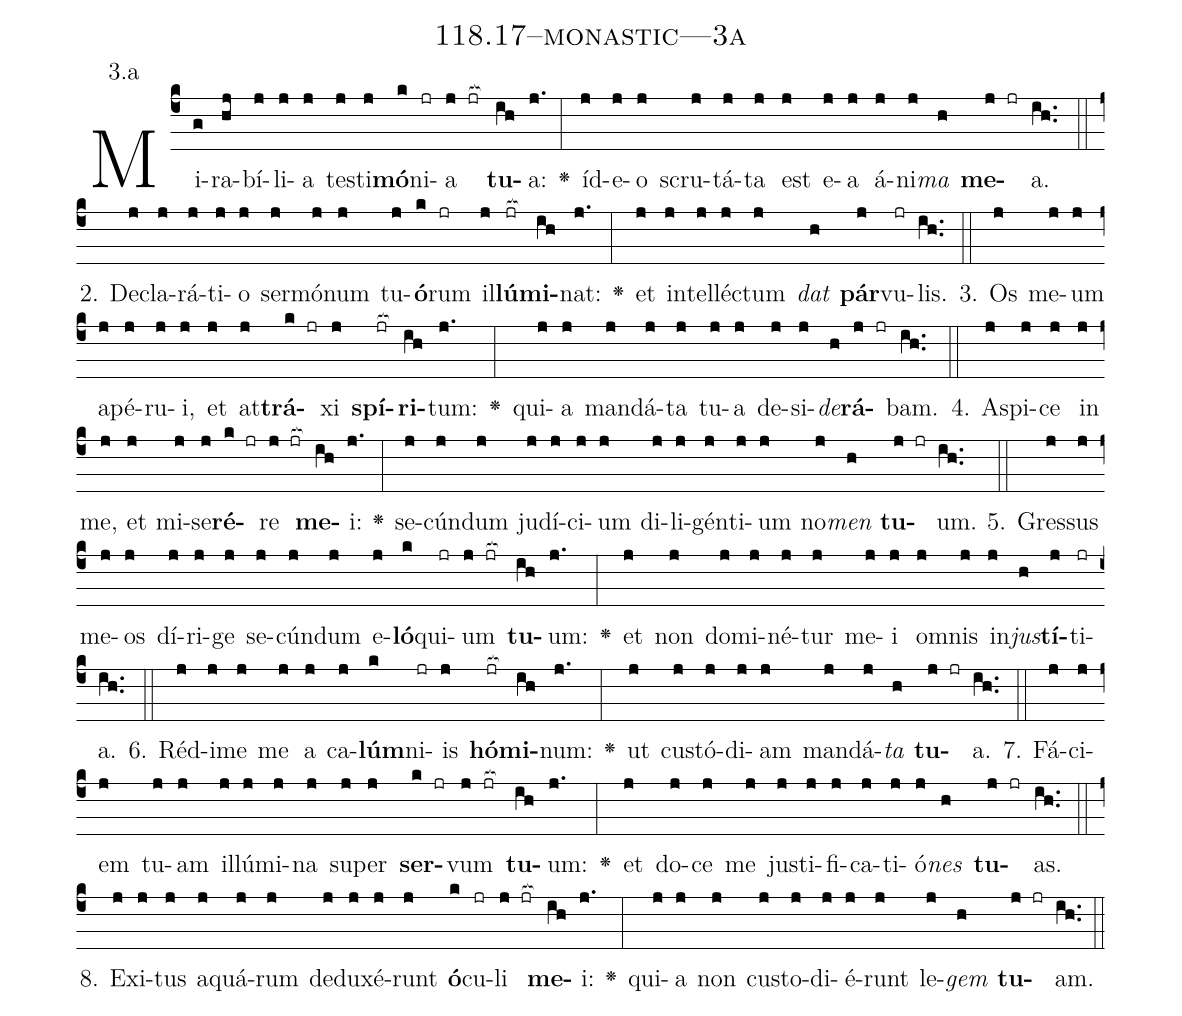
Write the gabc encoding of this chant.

name: 118.17--monastic---3a;
annotation: 3.a;
%%
(c4)Mi(g)ra(hj)bí(j)li(j)a(j) tes(j)ti(j)<b>mó</b>(k)ni(jr)a(j jr[ocb:1{]) <b>tu</b>(ih[ocb:0}])a:(j.) <v>\greheightstar</v>(:) íd(j)e(j)o(j) scru(j)tá(j)ta(j) est(j) e(j)a(j) á(j)ni(j)<i>ma</i>(h) <b>me</b>(j jr)a.(ih..) (::)
2. De(j)cla(j)rá(j)ti(j)o(j) ser(j)mó(j)num(j) tu(j)<b>ó</b>(k)rum(jr) il(j)<b>lú</b>(jr[ocb:1{])<b>mi</b>(ih[ocb:0}])nat:(j.) <v>\greheightstar</v>(:) et(j) in(j)tel(j)léc(j)tum(j) <i>dat</i>(h) <b>pár</b>(j)vu(jr)lis.(ih..) (::)
3. Os(j) me(j)um(j) a(j)pé(j)ru(j)i,(j) et(j) at(j)<b>trá</b>(k jr)xi(j) <b>spí</b>(jr[ocb:1{])<b>ri</b>(ih[ocb:0}])tum:(j.) <v>\greheightstar</v>(:) qui(j)a(j) man(j)dá(j)ta(j) tu(j)a(j) de(j)si(j)<i>de</i>(h)<b>rá</b>(j jr)bam.(ih..) (::)
4. A(j)spi(j)ce(j) in(j) me,(j) et(j) mi(j)se(j)<b>ré</b>(k jr)re(j jr[ocb:1{]) <b>me</b>(ih[ocb:0}])i:(j.) <v>\greheightstar</v>(:) se(j)cún(j)dum(j) ju(j)dí(j)ci(j)um(j) di(j)li(j)gén(j)ti(j)um(j) no(j)<i>men</i>(h) <b>tu</b>(j jr)um.(ih..) (::)
5. Gres(j)sus(j) me(j)os(j) dí(j)ri(j)ge(j) se(j)cún(j)dum(j) e(j)<b>ló</b>(k)qui(jr)um(j jr[ocb:1{]) <b>tu</b>(ih[ocb:0}])um:(j.) <v>\greheightstar</v>(:) et(j) non(j) do(j)mi(j)né(j)tur(j) me(j)i(j) om(j)nis(j) in(j)<i>jus</i>(h)<b>tí</b>(j)ti(jr)a.(ih..) (::)
6. Réd(j)i(j)me(j) me(j) a(j) ca(j)<b>lúm</b>(k)ni(jr)is(j) <b>hó</b>(jr[ocb:1{])<b>mi</b>(ih[ocb:0}])num:(j.) <v>\greheightstar</v>(:) ut(j) cus(j)tó(j)di(j)am(j) man(j)dá(j)<i>ta</i>(h) <b>tu</b>(j jr)a.(ih..) (::)
7. Fá(j)ci(j)em(j) tu(j)am(j) il(j)lú(j)mi(j)na(j) su(j)per(j) <b>ser</b>(k jr)vum(j jr[ocb:1{]) <b>tu</b>(ih[ocb:0}])um:(j.) <v>\greheightstar</v>(:) et(j) do(j)ce(j) me(j) jus(j)ti(j)fi(j)ca(j)ti(j)ó(j)<i>nes</i>(h) <b>tu</b>(j jr)as.(ih..) (::)
8. Ex(j)i(j)tus(j) a(j)quá(j)rum(j) de(j)du(j)xé(j)runt(j) <b>ó</b>(k)cu(jr)li(j jr[ocb:1{]) <b>me</b>(ih[ocb:0}])i:(j.) <v>\greheightstar</v>(:) qui(j)a(j) non(j) cus(j)to(j)di(j)é(j)runt(j) le(j)<i>gem</i>(h) <b>tu</b>(j jr)am.(ih..) (::)
